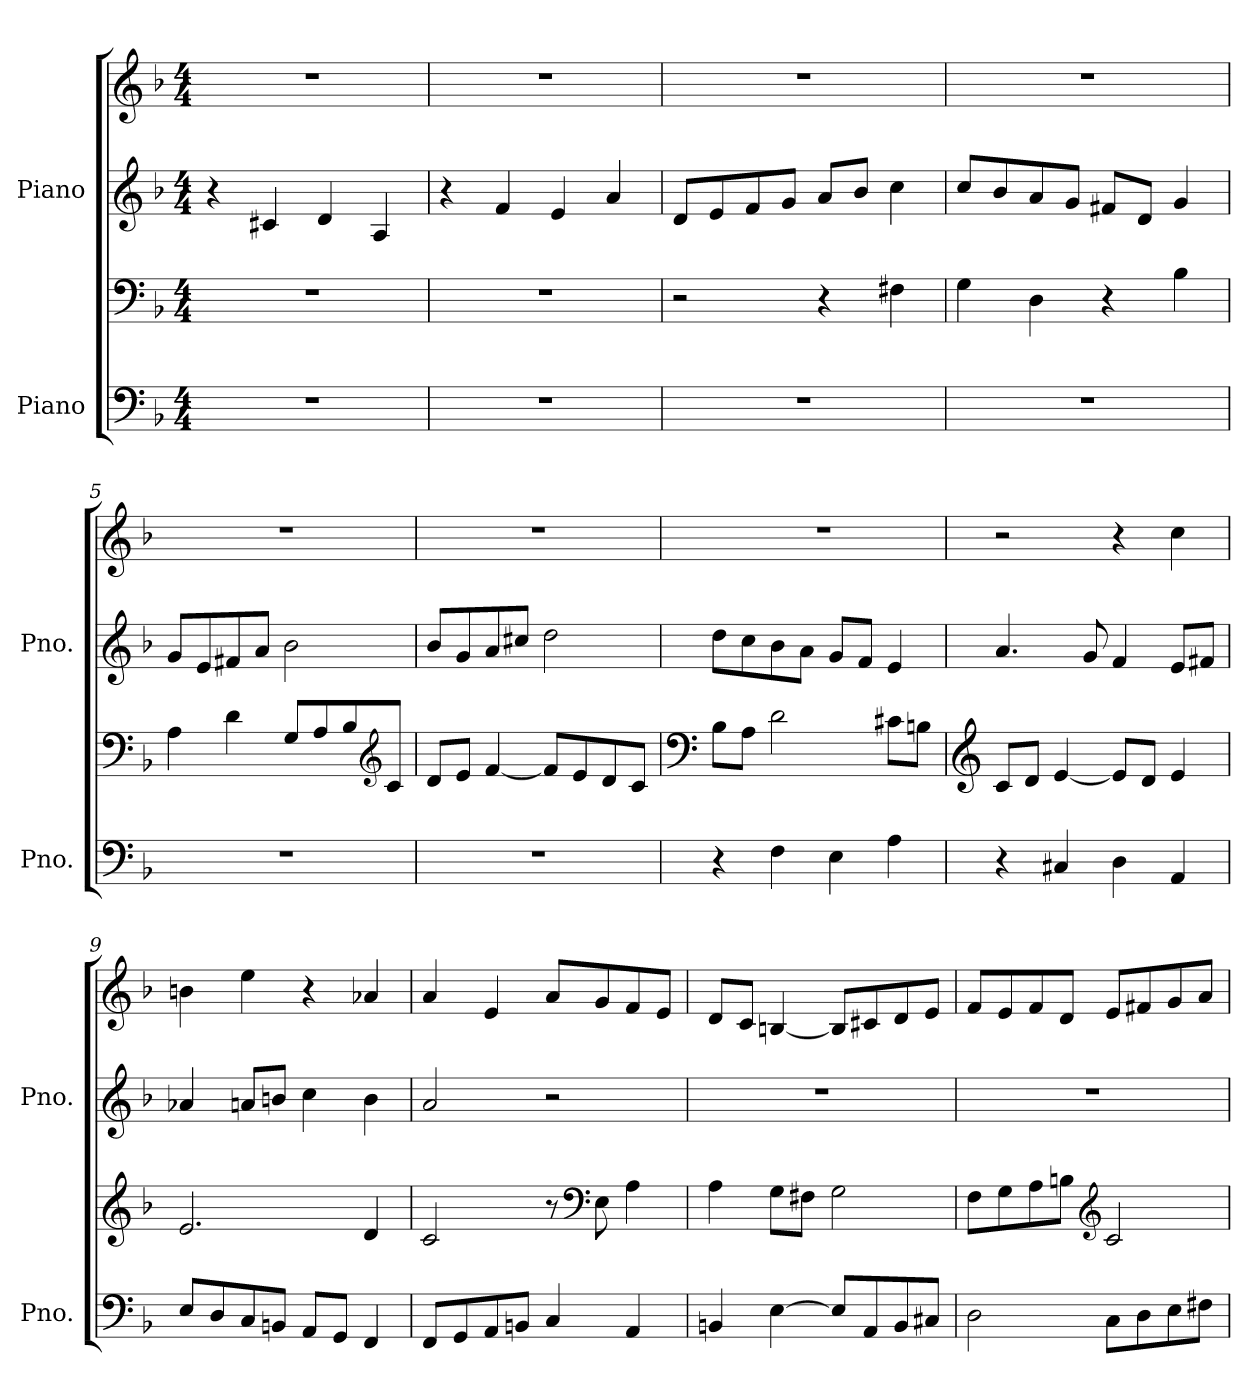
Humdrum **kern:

**kern	**kern	**kern	**kern
*part2	*part2	*part1	*part1
*staff4	*staff3	*staff2	*staff1
*I"Piano	*	*I"Piano	*
*I'Pno.	*	*I'Pno.	*
*clefF4	*clefF4	*clefG2	*clefG2
*k[b-]	*k[b-]	*k[b-]	*k[b-]
*M4/4	*M4/4	*M4/4	*M4/4
*MM128	*MM128	*MM128	*MM128
=1	=1	=1	=1
1r	1r	4r	1r
.	.	4c#X/	.
.	.	4d/	.
.	.	4A/	.
=2	=2	=2	=2
1r	1r	4r	1r
.	.	4f/	.
.	.	4e/	.
.	.	4a/	.
=3	=3	=3	=3
1r	2r	8d/L	1r
.	.	8e/	.
.	.	8f/	.
.	.	8g/J	.
.	4r	8a/L	.
.	.	8b-/J	.
.	4F#X\	4cc\	.
=4	=4	=4	=4
1r	4G\	8cc/L	1r
.	.	8b-/	.
.	4D\	8a/	.
.	.	8g/J	.
.	4r	8f#X/L	.
.	.	8d/J	.
.	4B-\	4g/	.
=5	=5	=5	=5
1r	4A\	8g/L	1r
.	.	8e/	.
.	4d\	8f#X/	.
.	.	8a/J	.
.	8G/L	2b-\	.
.	8A/	.	.
.	8B-/	.	.
*	*clefG2	*	*
.	8c/J	.	.
!!LO:LB:g=z
=6	=6	=6	=6
1r	8d/L	8b-/L	1r
.	8e/J	8g/	.
.	[4f/	8a/	.
.	.	8cc#X/J	.
.	8f/L]	2dd\	.
.	8e/	.	.
.	8d/	.	.
.	8c/J	.	.
=7	=7	=7	=7
*	*clefF4	*	*
4r	8B-\L	8dd\L	1r
.	8A\J	8cc\	.
4F\	2d\	8b-\	.
.	.	8a\J	.
4E\	.	8g/L	.
.	.	8f/J	.
4A\	8c#X\L	4e/	.
.	8Bn\J	.	.
=8	=8	=8	=8
*	*clefG2	*	*
4r	8c/L	4.a/	2r
.	8d/J	.	.
4C#X/	[4e/	.	.
.	.	8g/	.
4D\	8e/L]	4f/	4r
.	8d/J	.	.
4AA/	4e/	8e/L	4cc\
.	.	8f#X/J	.
=9	=9	=9	=9
8E/L	2.e/	4a-X/	4bn\
8D/	.	.	.
8C/	.	8an/L	4ee\
8BBn/J	.	8bn/J	.
8AA/L	.	4cc\	4r
8GG/J	.	.	.
4FF/	4d/	4b\	4a-X/
!!LO:LB:g=z
=10	=10	=10	=10
8FF/L	2c/	2a/	4a/
8GG/	.	.	.
8AA/	.	.	4e/
8BBn/J	.	.	.
4C/	8r	2r	8a/L
*	*clefF4	*	*
.	8E\	.	8g/
4AA/	4A\	.	8f/
.	.	.	8e/J
=11	=11	=11	=11
4BBn/	4A\	1r	8d/L
.	.	.	8c/J
[4E\	8G\L	.	[4Bn/
.	8F#X\J	.	.
8E/L]	2G\	.	8B/L]
8AA/	.	.	8c#X/
8BB/	.	.	8d/
8C#X/J	.	.	8e/J
=12	=12	=12	=12
2D\	8F\L	1r	8f/L
.	8G\	.	8e/
.	8A\	.	8f/
.	8Bn\J	.	8d/J
*	*clefG2	*	*
8C\L	2c/	.	8e/L
8D\	.	.	8f#X/
8E\	.	.	8g/
8F#X\J	.	.	8a/J
=	=	=	=
*-	*-	*-	*-
